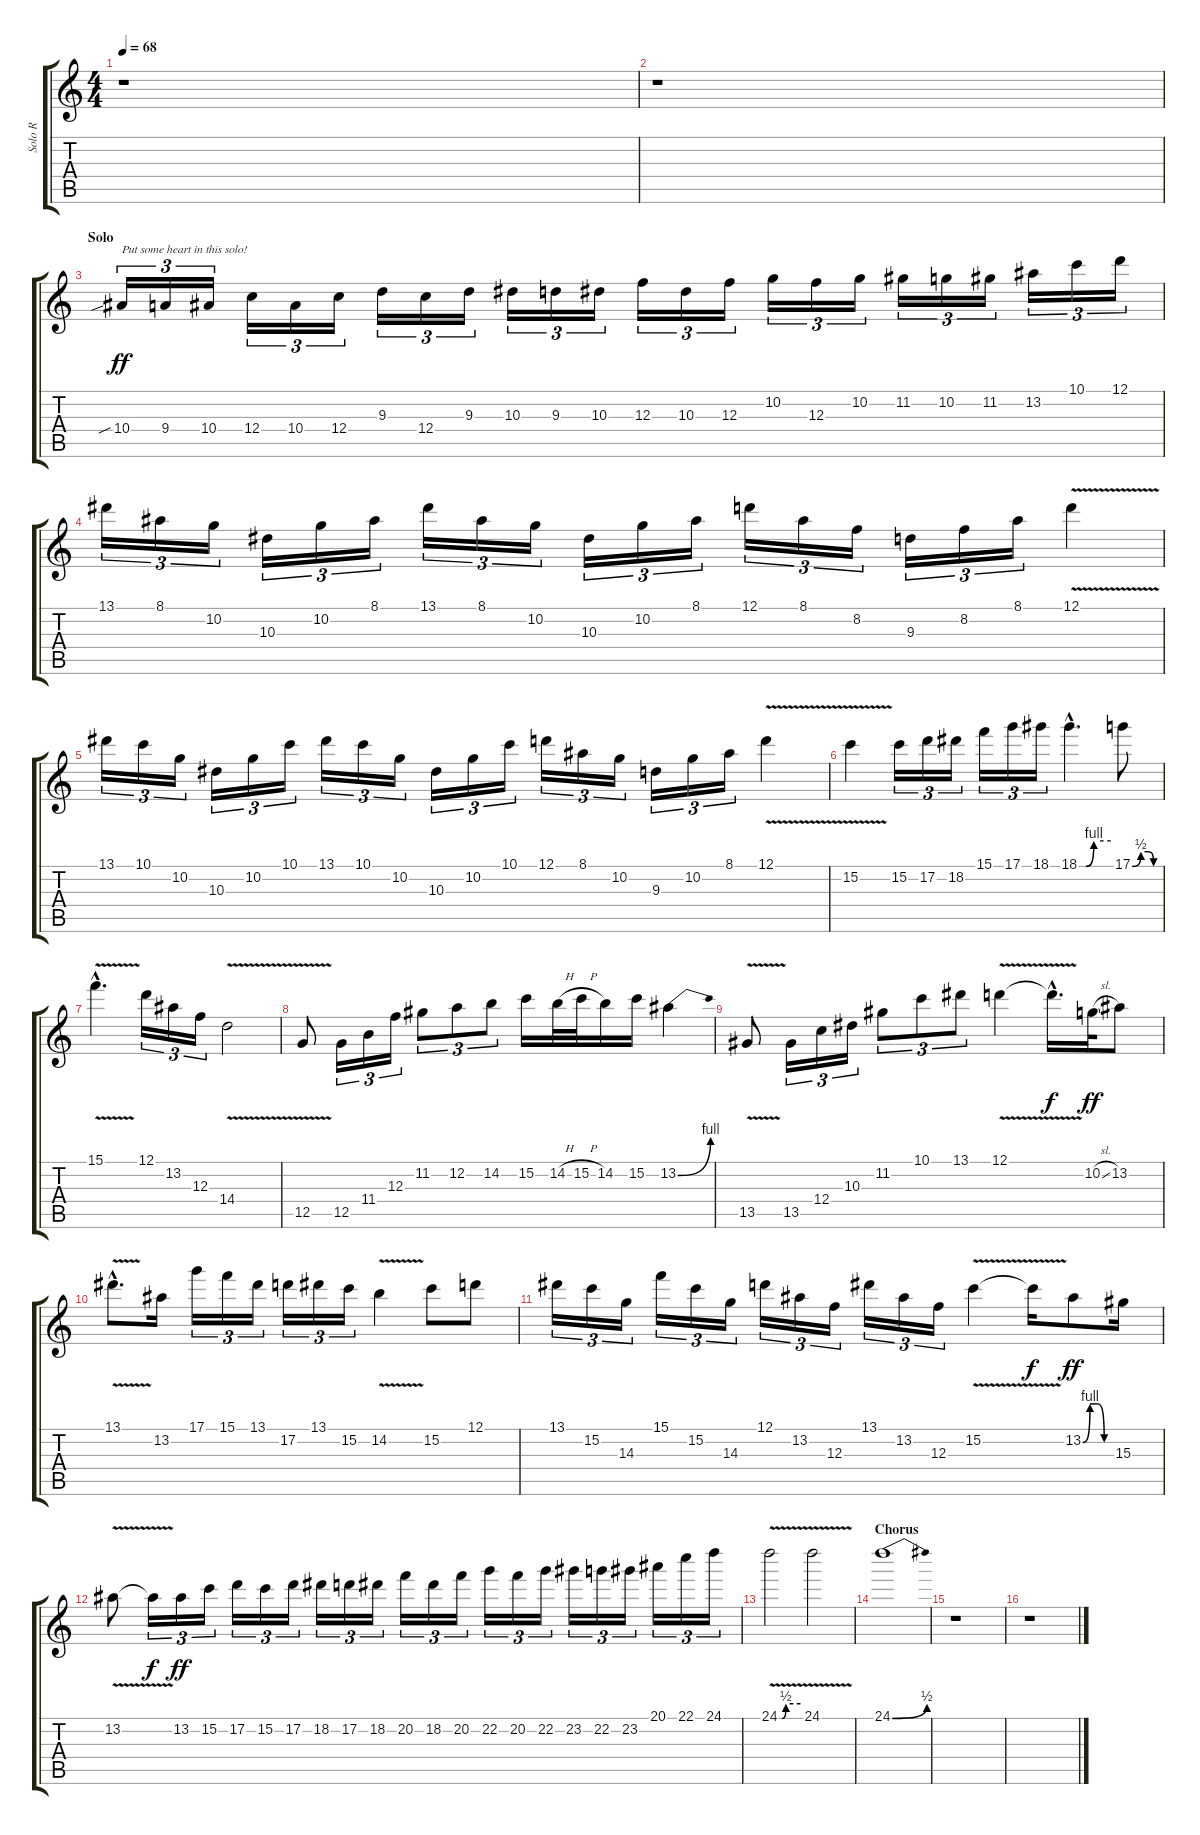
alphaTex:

\track ("Solo R" "Solo R") {instrument overdrivenguitar}
\staff {score tabs}
\tuning (D4 A3 F3 C3 G2 D2) {hide}
\ts (4 4)
\tempo 68
\clef g2
\ks c
r.1{dy ff} |
r.1 |
\section ("" "Solo")
10.4{sib}.16{tu (3 2) txt "Put some heart in this solo!"} 9.4.16{tu (3 2)} 10.4.16{tu (3 2)} 12.4.16{tu (3 2)} 10.4.16{tu (3 2)} 12.4.16{tu (3 2)} 9.3.16{tu (3 2)} 12.4.16{tu (3 2)} 9.3.16{tu (3 2)} 10.3.16{tu (3 2)} 9.3.16{tu (3 2)} 10.3.16{tu (3 2)} 12.3.16{tu (3 2)} 10.3.16{tu (3 2)} 12.3.16{tu (3 2)} 10.2.16{tu (3 2)} 12.3.16{tu (3 2)} 10.2.16{tu (3 2)} 11.2.16{tu (3 2)} 10.2.16{tu (3 2)} 11.2.16{tu (3 2)} 13.2.16{tu (3 2)} 10.1.16{tu (3 2)} 12.1.16{tu (3 2)} |
13.1.16{tu (3 2)} 8.1.16{tu (3 2)} 10.2.16{tu (3 2)} 10.3.16{tu (3 2)} 10.2.16{tu (3 2)} 8.1.16{tu (3 2)} 13.1.16{tu (3 2)} 8.1.16{tu (3 2)} 10.2.16{tu (3 2)} 10.3.16{tu (3 2)} 10.2.16{tu (3 2)} 8.1.16{tu (3 2)} 12.1.16{tu (3 2)} 8.1.16{tu (3 2)} 8.2.16{tu (3 2)} 9.3.16{tu (3 2)} 8.2.16{tu (3 2)} 8.1.16{tu (3 2)} 12.1{v}.4 |
13.1.16{tu (3 2)} 10.1.16{tu (3 2)} 10.2.16{tu (3 2)} 10.3.16{tu (3 2)} 10.2.16{tu (3 2)} 10.1.16{tu (3 2)} 13.1.16{tu (3 2)} 10.1.16{tu (3 2)} 10.2.16{tu (3 2)} 10.3.16{tu (3 2)} 10.2.16{tu (3 2)} 10.1.16{tu (3 2)} 12.1.16{tu (3 2)} 8.1.16{tu (3 2)} 10.2.16{tu (3 2)} 9.3.16{tu (3 2)} 10.2.16{tu (3 2)} 8.1.16{tu (3 2)} 12.1{v}.4 |
15.2{v}.4 15.2.16{tu (3 2)} 17.2.16{tu (3 2)} 18.2.16{tu (3 2)} 15.1.16{tu (3 2)} 17.1.16{tu (3 2)} 18.1.16{tu (3 2)} 18.1{be (custom 0 0 13 0 28 4 60 4) hac}.4{d} 17.1{be (custom 0 0 19 2 35 2 47 0 60 0)}.8 |
15.1{v hac}.4{d} 12.1.16{tu (3 2)} 13.2.16{tu (3 2)} 12.3.16{tu (3 2)} 14.4{v}.2 |
12.5{v}.8 12.5.16{tu (3 2)} 11.4.16{tu (3 2)} 12.3.16{tu (3 2)} 11.2.8{tu (3 2)} 12.2.8{tu (3 2)} 14.2.8{tu (3 2)} 15.2.16 14.2{h}.32 15.2{h}.32 14.2.16 15.2.16 13.2{be (bend 0 0 60 4)}.4 |
13.5{v}.8 13.5.16{tu (3 2)} 12.4.16{tu (3 2)} 10.3.16{tu (3 2)} 11.2.8{tu (3 2)} 10.1.8{tu (3 2)} 13.1.8{tu (3 2)} 12.1{v}.4 12.1{hac t}.16{d dy f} 10.2{sl}.32{dy ff} 13.2.8 |
13.1{v hac}.8{d} 13.2.16 17.1.16{tu (3 2)} 15.1.16{tu (3 2)} 13.1.16{tu (3 2)} 17.2.16{tu (3 2)} 13.1.16{tu (3 2)} 15.2.16{tu (3 2)} 14.2{v}.4 15.2.8 12.1.8 |
13.1.16{tu (3 2)} 15.2.16{tu (3 2)} 14.3.16{tu (3 2)} 15.1.16{tu (3 2)} 15.2.16{tu (3 2)} 14.3.16{tu (3 2)} 12.1.16{tu (3 2)} 13.2.16{tu (3 2)} 12.3.16{tu (3 2)} 13.1.16{tu (3 2)} 13.2.16{tu (3 2)} 12.3.16{tu (3 2)} 15.2{v}.4 15.2{t}.16{dy f} 13.2{be (custom 0 0 15 4 30 4 45 0 60 0)}.8{dy ff} 15.3.16 |
13.2{v}.8 13.2{t}.16{tu (3 2) dy f} 13.2.16{tu (3 2) dy ff} 15.2.16{tu (3 2)} 17.2.16{tu (3 2)} 15.2.16{tu (3 2)} 17.2.16{tu (3 2)} 18.2.16{tu (3 2)} 17.2.16{tu (3 2)} 18.2.16{tu (3 2)} 20.2.16{tu (3 2)} 18.2.16{tu (3 2)} 20.2.16{tu (3 2)} 22.2.16{tu (3 2)} 20.2.16{tu (3 2)} 22.2.16{tu (3 2)} 23.2.16{tu (3 2)} 22.2.16{tu (3 2)} 23.2.16{tu (3 2)} 20.1.16{tu (3 2)} 22.1.16{tu (3 2)} 24.1.16{tu (3 2)} |
24.1{be (custom 0 0 8 0 19 2 60 2) v}.2 24.1{v}.2 |
\section ("" "Chorus")
24.1{be (bend 0 0 60 2)}.1{volume 0} |
r.1 |
r.1
